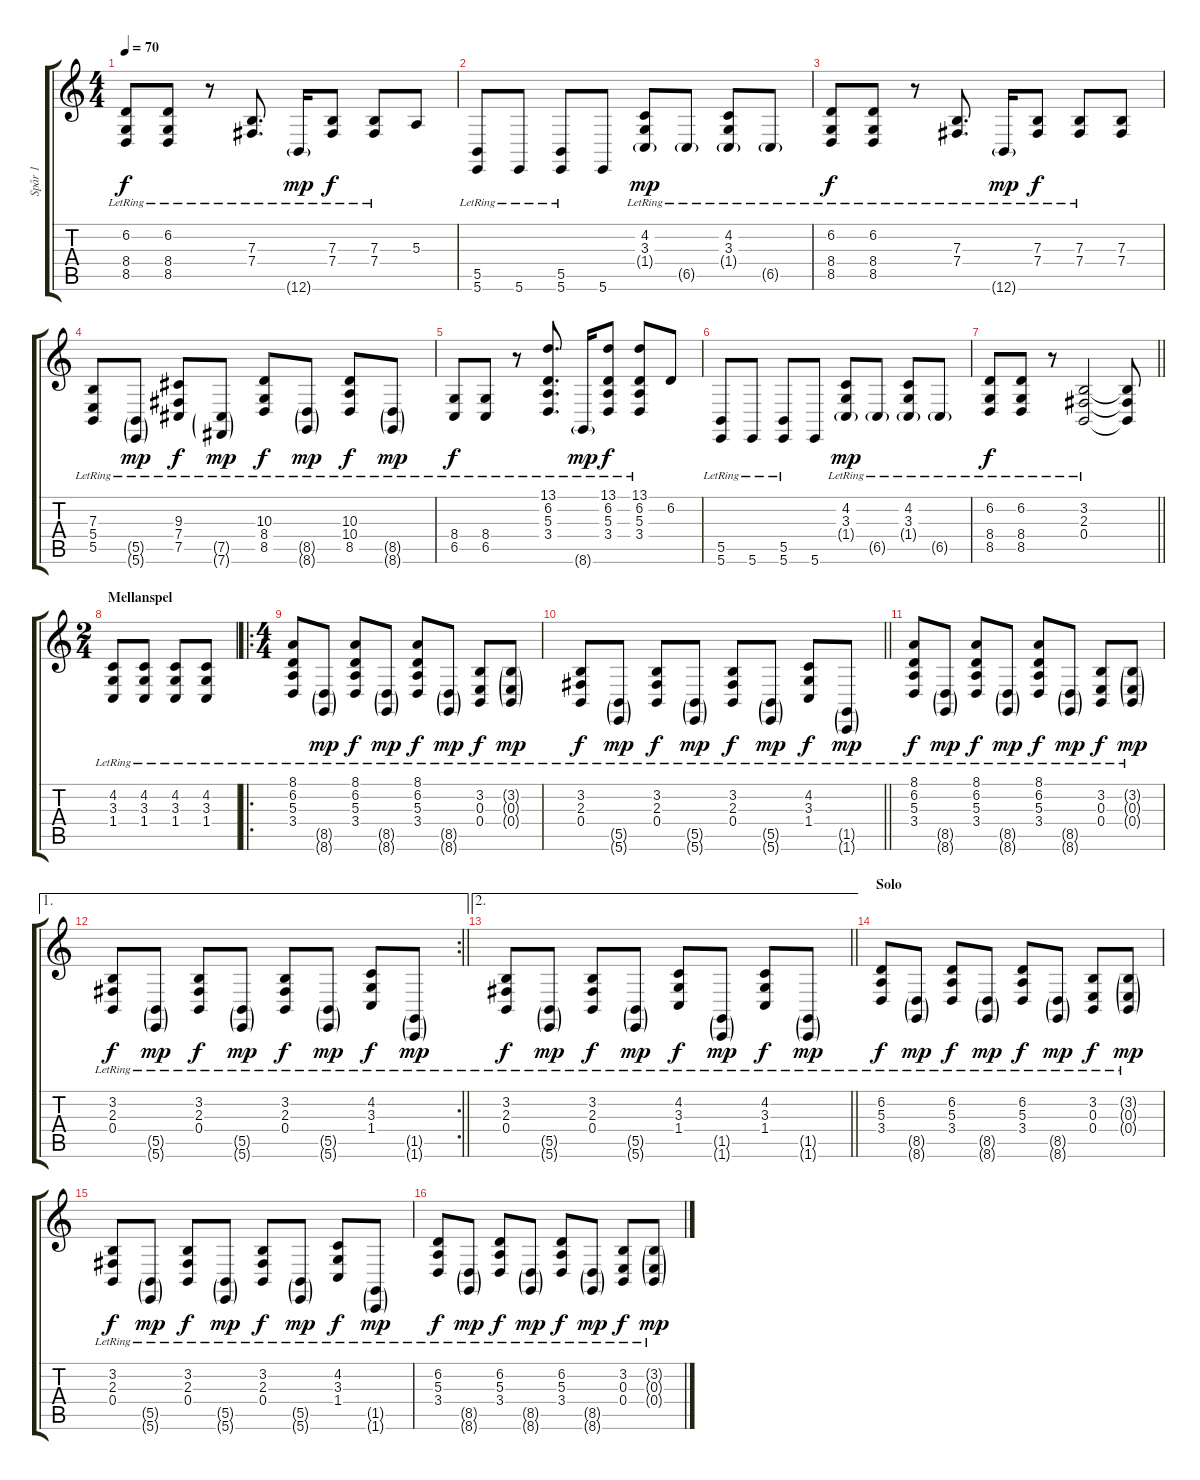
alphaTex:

\track ("Spår 1" "Spår 1") {instrument acousticgrandpiano}
\staff {score tabs}
\tuning (Db4 Ab3 E3 B2 Gb2 B1) {hide}
\ts (4 4)
\tempo 70
\clef g2
\ks c
(6.2{lr} 8.4{lr} 8.5{lr}).8{dy f} (6.2{lr} 8.4{lr} 8.5{lr}).8 r.8 (7.3{lr} 7.4{lr}).8{d} 12.6{g lr}.16{dy mp} (7.3{lr} 7.4{lr}).8{dy f} (7.3{lr} 7.4{lr}).8 5.3.8 |
(5.5{lr} 5.6{lr}).8 5.6{lr}.8 (5.5{lr} 5.6{lr}).8 5.6.8 (4.2{lr} 3.3{lr} 1.4{g lr}).8{dy mp} 6.5{g lr}.8 (4.2{lr} 3.3{lr} 1.4{g lr}).8 6.5{g lr}.8 |
(6.2{lr} 8.4{lr} 8.5{lr}).8{dy f} (6.2{lr} 8.4{lr} 8.5{lr}).8 r.8 (7.3{lr} 7.4{lr}).8{d} 12.6{g lr}.16{dy mp} (7.3{lr} 7.4{lr}).8{dy f} (7.3{lr} 7.4{lr}).8 (7.3 7.4).8 |
(7.3{lr} 5.4{lr} 5.5{lr}).8 (5.5{g lr} 5.6{g lr}).8{dy mp} (9.3{lr} 7.4{lr} 7.5{lr}).8{dy f} (7.5{g lr} 7.6{g lr}).8{dy mp} (10.3{lr} 8.4{lr} 8.5{lr}).8{dy f} (8.5{g lr} 8.6{g lr}).8{dy mp} (10.3{lr} 10.4{lr} 8.5{lr}).8{dy f} (8.5{g lr} 8.6{g lr}).8{dy mp} |
(8.4{lr} 6.5).8{dy f} (8.4{lr} 6.5).8 r.8 (13.1{lr} 6.2{lr} 5.3{lr} 3.4{lr}).8{d} 8.6{g lr}.16{dy mp} (13.1{lr} 6.2{lr} 5.3{lr} 3.4{lr}).8{dy f} (13.1{lr} 6.2{lr} 5.3{lr} 3.4{lr}).8 6.2.8 |
(5.5{lr} 5.6{lr}).8 5.6{lr}.8 (5.5{lr} 5.6{lr}).8 5.6.8 (4.2{lr} 3.3{lr} 1.4{g lr}).8{dy mp} 6.5{g lr}.8 (4.2{lr} 3.3{lr} 1.4{g lr}).8 6.5{g lr}.8 |
\barLineRight lightlight
(6.2{lr} 8.4{lr} 8.5{lr}).8{dy f} (6.2{lr} 8.4{lr} 8.5{lr}).8 r.8 (3.2{lr} 2.3{lr} 0.4{lr}).2 (3.2{t} 2.3{t} 0.4{t}).8 |
\ts (2 4)
\section ("" "Mellanspel")
(4.2{lr} 3.3{lr} 1.4{lr}).8 (4.2{lr} 3.3{lr} 1.4{lr}).8 (4.2{lr} 3.3{lr} 1.4{lr}).8 (4.2{lr} 3.3{lr} 1.4{lr}).8 |
\ro
\ts (4 4)
(8.1{lr} 6.2{lr} 5.3{lr} 3.4{lr}).8 (8.5{g lr} 8.6{g lr}).8{dy mp} (8.1{lr} 6.2{lr} 5.3{lr} 3.4{lr}).8{dy f} (8.5{g lr} 8.6{g lr}).8{dy mp} (8.1{lr} 6.2{lr} 5.3{lr} 3.4{lr}).8{dy f} (8.5{g lr} 8.6{g lr}).8{dy mp} (3.2{lr} 0.3{lr} 0.4{lr}).8{dy f} (3.2{g lr} 0.3{g lr} 0.4{g lr}).8{dy mp} |
\barLineRight lightlight
(3.2{lr} 2.3{lr} 0.4{lr}).8{dy f} (5.5{g lr} 5.6{g lr}).8{dy mp} (3.2{lr} 2.3{lr} 0.4{lr}).8{dy f} (5.5{g lr} 5.6{g lr}).8{dy mp} (3.2{lr} 2.3{lr} 0.4{lr}).8{dy f} (5.5{g lr} 5.6{g lr}).8{dy mp} (4.2{lr} 3.3{lr} 1.4{lr}).8{dy f} (1.5{g lr} 1.6{g lr}).8{dy mp} |
(8.1{lr} 6.2{lr} 5.3{lr} 3.4{lr}).8{dy f} (8.5{g lr} 8.6{g lr}).8{dy mp} (8.1{lr} 6.2{lr} 5.3{lr} 3.4{lr}).8{dy f} (8.5{g lr} 8.6{g lr}).8{dy mp} (8.1{lr} 6.2{lr} 5.3{lr} 3.4{lr}).8{dy f} (8.5{g lr} 8.6{g lr}).8{dy mp} (3.2{lr} 0.3{lr} 0.4{lr}).8{dy f} (3.2{g lr} 0.3{g lr} 0.4{g lr}).8{dy mp} |
\ae 1
\rc 2
\barLineRight lightlight
(3.2{lr} 2.3{lr} 0.4{lr}).8{dy f} (5.5{g lr} 5.6{g lr}).8{dy mp} (3.2{lr} 2.3{lr} 0.4{lr}).8{dy f} (5.5{g lr} 5.6{g lr}).8{dy mp} (3.2{lr} 2.3{lr} 0.4{lr}).8{dy f} (5.5{g lr} 5.6{g lr}).8{dy mp} (4.2{lr} 3.3{lr} 1.4{lr}).8{dy f} (1.5{g lr} 1.6{g lr}).8{dy mp} |
\ae 2
\barLineRight lightlight
(3.2{lr} 2.3{lr} 0.4{lr}).8{dy f} (5.5{g lr} 5.6{g lr}).8{dy mp} (3.2{lr} 2.3{lr} 0.4{lr}).8{dy f} (5.5{g lr} 5.6{g lr}).8{dy mp} (4.2{lr} 3.3{lr} 1.4{lr}).8{dy f} (1.5{g lr} 1.6{g lr}).8{dy mp} (4.2{lr} 3.3{lr} 1.4{lr}).8{dy f} (1.5{g lr} 1.6{g lr}).8{dy mp} |
\section ("" "Solo")
(6.2{lr} 5.3{lr} 3.4{lr}).8{dy f} (8.5{g lr} 8.6{g lr}).8{dy mp} (6.2{lr} 5.3{lr} 3.4{lr}).8{dy f} (8.5{g lr} 8.6{g lr}).8{dy mp} (6.2{lr} 5.3{lr} 3.4{lr}).8{dy f} (8.5{g lr} 8.6{g lr}).8{dy mp} (3.2{lr} 0.3{lr} 0.4{lr}).8{dy f} (3.2{g lr} 0.3{g lr} 0.4{g lr}).8{dy mp} |
(3.2{lr} 2.3{lr} 0.4{lr}).8{dy f} (5.5{g lr} 5.6{g lr}).8{dy mp} (3.2{lr} 2.3{lr} 0.4{lr}).8{dy f} (5.5{g lr} 5.6{g lr}).8{dy mp} (3.2{lr} 2.3{lr} 0.4{lr}).8{dy f} (5.5{g lr} 5.6{g lr}).8{dy mp} (4.2{lr} 3.3{lr} 1.4{lr}).8{dy f} (1.5{g lr} 1.6{g lr}).8{dy mp} |
(6.2{lr} 5.3{lr} 3.4{lr}).8{dy f} (8.5{g lr} 8.6{g lr}).8{dy mp} (6.2{lr} 5.3{lr} 3.4{lr}).8{dy f} (8.5{g lr} 8.6{g lr}).8{dy mp} (6.2{lr} 5.3{lr} 3.4{lr}).8{dy f} (8.5{g lr} 8.6{g lr}).8{dy mp} (3.2{lr} 0.3{lr} 0.4{lr}).8{dy f} (3.2{g lr} 0.3{g lr} 0.4{g lr}).8{dy mp}
